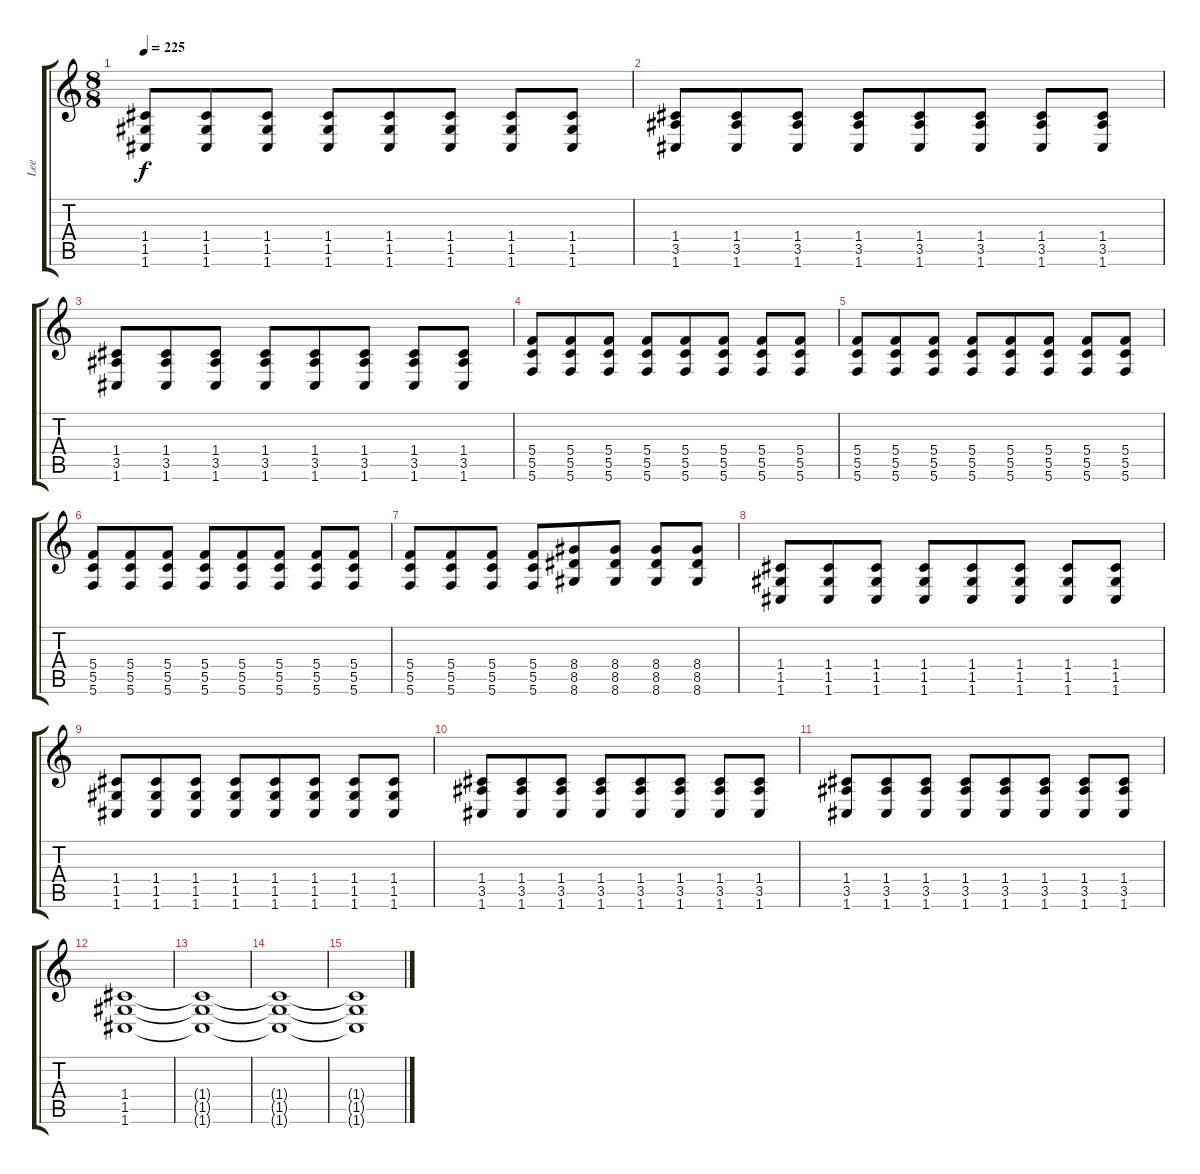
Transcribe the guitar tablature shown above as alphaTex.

\track ("Lee" "Lee") {instrument distortionguitar}
\staff {score tabs}
\tuning (D4 A3 F3 C3 G2 C2) {hide}
\ts (8 8)
\tempo 225
\clef g2
\ks c
(1.4 1.5 1.6).8{dy f} (1.4 1.5 1.6).8 (1.4 1.5 1.6).8 (1.4 1.5 1.6).8 (1.4 1.5 1.6).8 (1.4 1.5 1.6).8 (1.4 1.5 1.6).8 (1.4 1.5 1.6).8 |
(1.4 3.5 1.6).8 (1.4 3.5 1.6).8 (1.4 3.5 1.6).8 (1.4 3.5 1.6).8 (1.4 3.5 1.6).8 (1.4 3.5 1.6).8 (1.4 3.5 1.6).8 (1.4 3.5 1.6).8 |
(1.4 3.5 1.6).8 (1.4 3.5 1.6).8 (1.4 3.5 1.6).8 (1.4 3.5 1.6).8 (1.4 3.5 1.6).8 (1.4 3.5 1.6).8 (1.4 3.5 1.6).8 (1.4 3.5 1.6).8 |
(5.4 5.5 5.6).8 (5.4 5.5 5.6).8 (5.4 5.5 5.6).8 (5.4 5.5 5.6).8 (5.4 5.5 5.6).8 (5.4 5.5 5.6).8 (5.4 5.5 5.6).8 (5.4 5.5 5.6).8 |
(5.4 5.5 5.6).8 (5.4 5.5 5.6).8 (5.4 5.5 5.6).8 (5.4 5.5 5.6).8 (5.4 5.5 5.6).8 (5.4 5.5 5.6).8 (5.4 5.5 5.6).8 (5.4 5.5 5.6).8 |
(5.4 5.5 5.6).8 (5.4 5.5 5.6).8 (5.4 5.5 5.6).8 (5.4 5.5 5.6).8 (5.4 5.5 5.6).8 (5.4 5.5 5.6).8 (5.4 5.5 5.6).8 (5.4 5.5 5.6).8 |
(5.4 5.5 5.6).8 (5.4 5.5 5.6).8 (5.4 5.5 5.6).8 (5.4 5.5 5.6).8 (8.4 8.5 8.6).8 (8.4 8.5 8.6).8 (8.4 8.5 8.6).8 (8.4 8.5 8.6).8 |
(1.4 1.5 1.6).8 (1.4 1.5 1.6).8 (1.4 1.5 1.6).8 (1.4 1.5 1.6).8 (1.4 1.5 1.6).8 (1.4 1.5 1.6).8 (1.4 1.5 1.6).8 (1.4 1.5 1.6).8 |
(1.4 1.5 1.6).8 (1.4 1.5 1.6).8 (1.4 1.5 1.6).8 (1.4 1.5 1.6).8 (1.4 1.5 1.6).8 (1.4 1.5 1.6).8 (1.4 1.5 1.6).8 (1.4 1.5 1.6).8 |
(1.4 3.5 1.6).8 (1.4 3.5 1.6).8 (1.4 3.5 1.6).8 (1.4 3.5 1.6).8 (1.4 3.5 1.6).8 (1.4 3.5 1.6).8 (1.4 3.5 1.6).8 (1.4 3.5 1.6).8 |
(1.4 3.5 1.6).8 (1.4 3.5 1.6).8 (1.4 3.5 1.6).8 (1.4 3.5 1.6).8 (1.4 3.5 1.6).8 (1.4 3.5 1.6).8 (1.4 3.5 1.6).8 (1.4 3.5 1.6).8 |
(1.4 1.5 1.6).1 |
(1.4{t} 1.5{t} 1.6{t}).1 |
(1.4{t} 1.5{t} 1.6{t}).1 |
(1.4{t} 1.5{t} 1.6{t}).1
